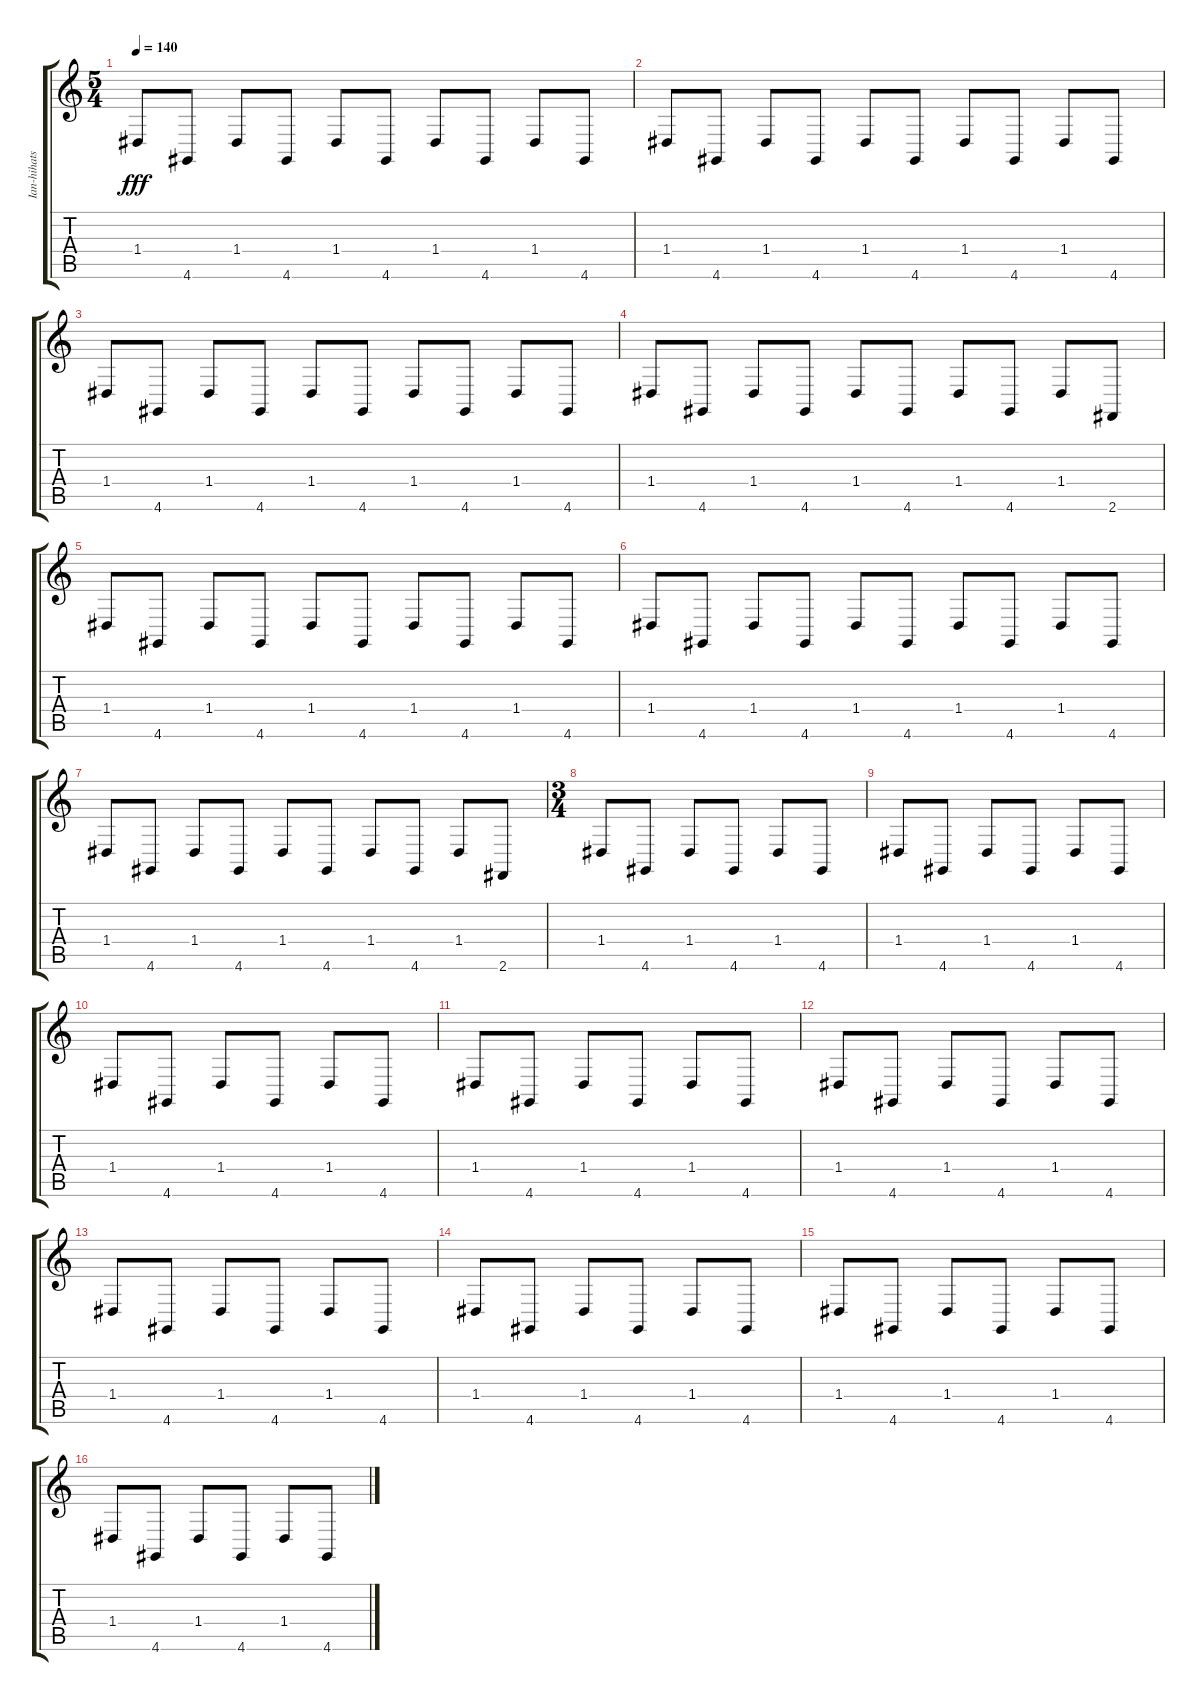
\track ("Ian-hihats" "Ian-hihats") {instrument acousticgrandpiano}
\staff {score tabs}
\tuning (E4 B3 G3 D3 A2 E2) {hide}
\ts (5 4)
\tempo 140
\clef g2
\ks c
1.4.8{dy fff} 4.6.8 1.4.8 4.6.8 1.4.8 4.6.8 1.4.8 4.6.8 1.4.8 4.6.8 |
1.4.8 4.6.8 1.4.8 4.6.8 1.4.8 4.6.8 1.4.8 4.6.8 1.4.8 4.6.8 |
1.4.8 4.6.8 1.4.8 4.6.8 1.4.8 4.6.8 1.4.8 4.6.8 1.4.8 4.6.8 |
1.4.8 4.6.8 1.4.8 4.6.8 1.4.8 4.6.8 1.4.8 4.6.8 1.4.8 2.6.8 |
1.4.8 4.6.8 1.4.8 4.6.8 1.4.8 4.6.8 1.4.8 4.6.8 1.4.8 4.6.8 |
1.4.8 4.6.8 1.4.8 4.6.8 1.4.8 4.6.8 1.4.8 4.6.8 1.4.8 4.6.8 |
1.4.8 4.6.8 1.4.8 4.6.8 1.4.8 4.6.8 1.4.8 4.6.8 1.4.8 2.6.8 |
\ts (3 4)
1.4.8 4.6.8 1.4.8 4.6.8 1.4.8 4.6.8 |
1.4.8 4.6.8 1.4.8 4.6.8 1.4.8 4.6.8 |
1.4.8 4.6.8 1.4.8 4.6.8 1.4.8 4.6.8 |
1.4.8 4.6.8 1.4.8 4.6.8 1.4.8 4.6.8 |
1.4.8 4.6.8 1.4.8 4.6.8 1.4.8 4.6.8 |
1.4.8 4.6.8 1.4.8 4.6.8 1.4.8 4.6.8 |
1.4.8 4.6.8 1.4.8 4.6.8 1.4.8 4.6.8 |
1.4.8 4.6.8 1.4.8 4.6.8 1.4.8 4.6.8 |
1.4.8 4.6.8 1.4.8 4.6.8 1.4.8 4.6.8
